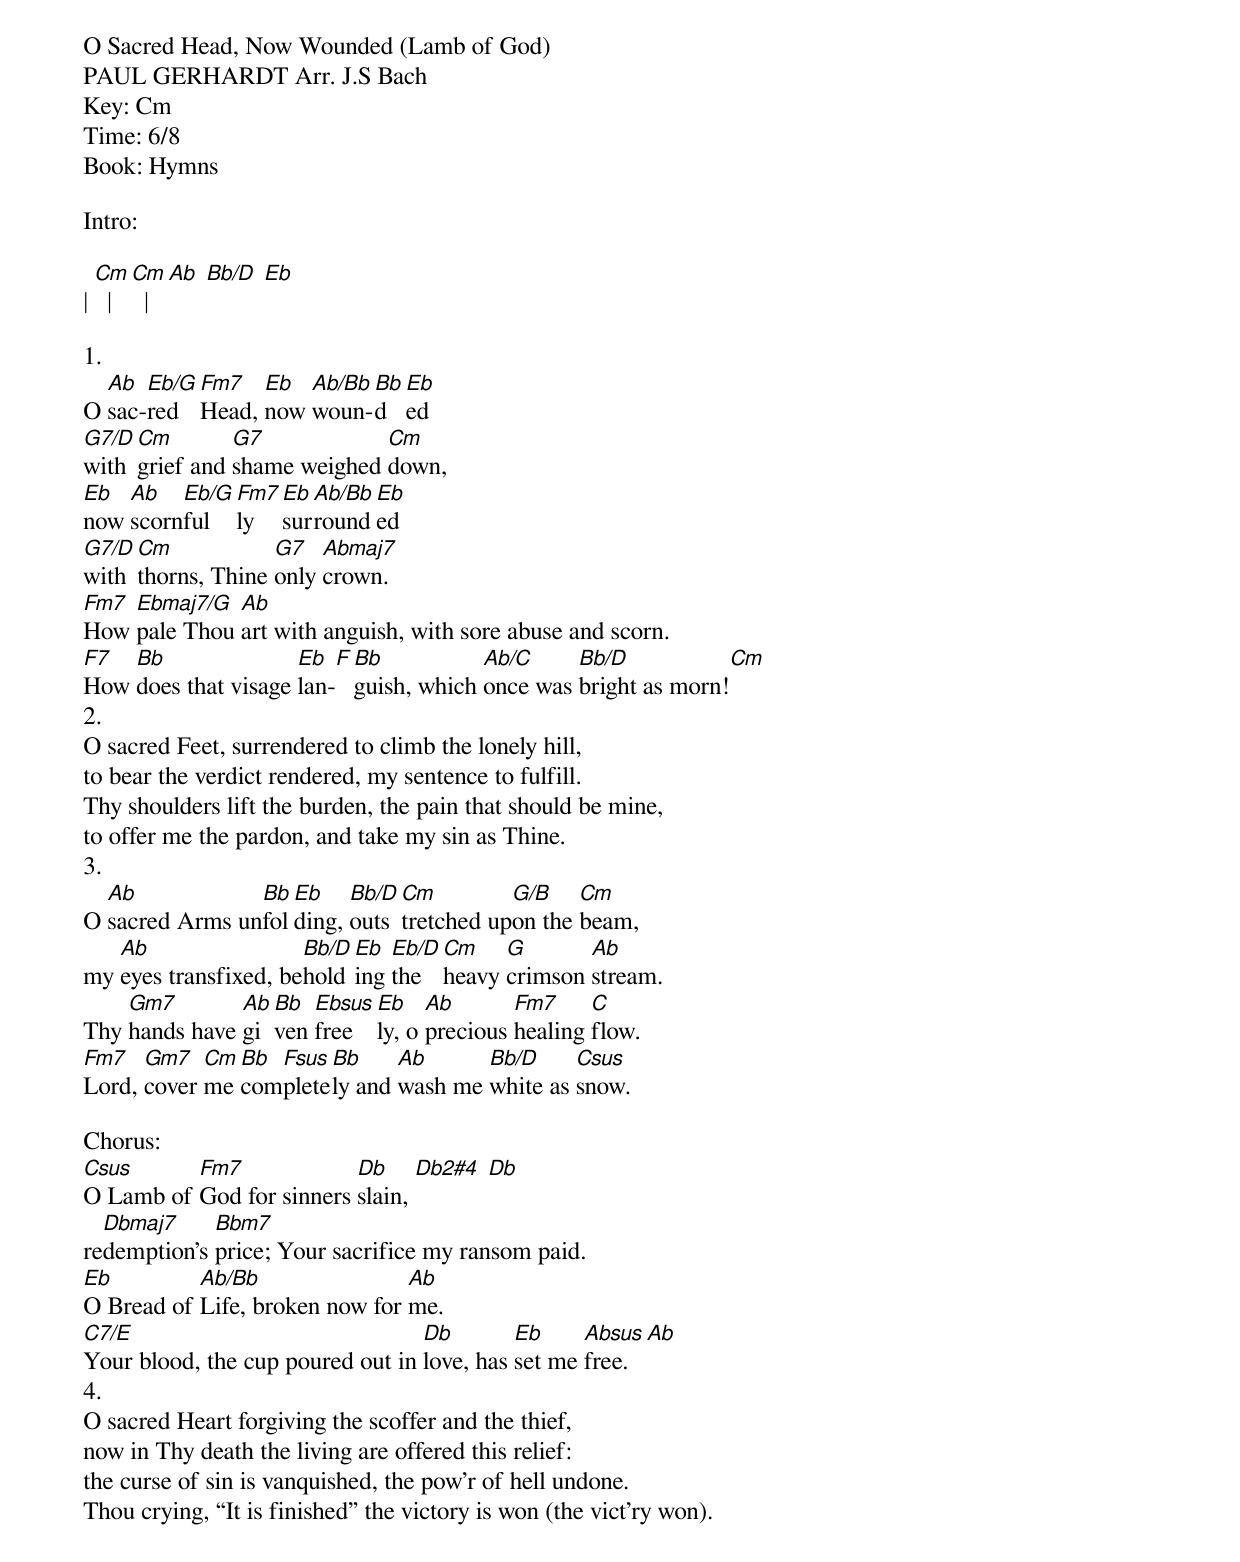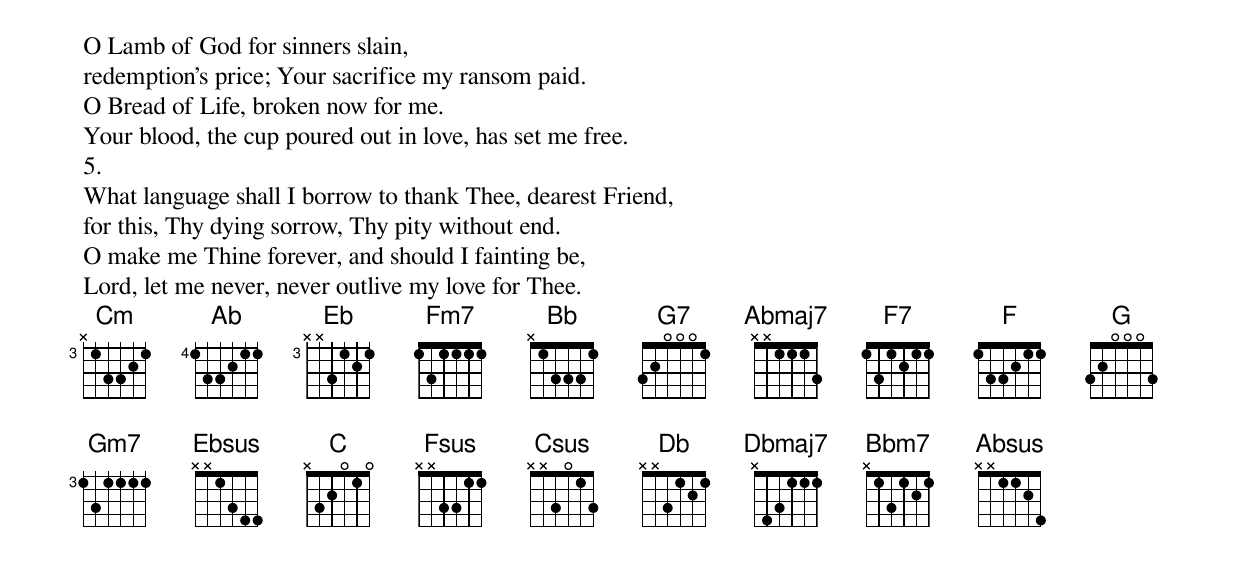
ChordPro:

O Sacred Head, Now Wounded (Lamb of God)
PAUL GERHARDT Arr. J.S Bach
Key: Cm
Time: 6/8
Book: Hymns

Intro:

| [Cm]  | [Cm]  | [Ab] [Bb/D] [Eb]

1.
O [Ab]sac-[Eb/G]red [Fm7]Head, [Eb]now [Ab/Bb]woun-[Bb]d[Eb]ed
[G7/D]with [Cm]grief and [G7]shame weighed [Cm]down,
[Eb]now [Ab]scorn[Eb/G]ful[Fm7]ly [Eb]sur[Ab/Bb]round[Eb]ed
[G7/D]with [Cm]thorns, Thine [G7]only [Abmaj7]crown.
[Fm7]How [Ebmaj7/G]pale Thou [Ab]art with anguish, with sore abuse and scorn.
[F7]How [Bb]does that visage [Eb]lan-[F][Bb]guish, which [Ab/C]once was [Bb/D]bright as morn![Cm]
2.
O sacred Feet, surrendered to climb the lonely hill,
to bear the verdict rendered, my sentence to fulfill.
Thy shoulders lift the burden, the pain that should be mine,
to offer me the pardon, and take my sin as Thine.
3.
O [Ab]sacred Arms un[Bb]fol[Eb]ding, [Bb/D]outs[Cm]tretched up[G/B]on the [Cm]beam,
my [Ab]eyes transfixed, be[Bb/D]hold[Eb]ing [Eb/D]the [Cm]heavy [G]crimson [Ab]stream.
Thy [Gm7]hands have [Ab]gi[Bb]ven [Ebsus]free[Eb]ly, o [Ab]precious [Fm7]healing [C]flow.
[Fm7]Lord, [Gm7]cover [Cm]me [Bb]com[Fsus]plete[Bb]ly and [Ab]wash me [Bb/D]white as [Csus]snow.

Chorus:
[Csus]O Lamb of [Fm7]God for sinners [Db]slain, [Db2#4] [Db]
re[Dbmaj7]demption’s [Bbm7]price; Your sacrifice my ransom paid.
[Eb]O Bread of [Ab/Bb]Life, broken now for [Ab]me.
[C7/E]Your blood, the cup poured out in [Db]love, has [Eb]set me [Absus]free. [Ab]
4.
O sacred Heart forgiving the scoffer and the thief,
now in Thy death the living are offered this relief:
the curse of sin is vanquished, the pow’r of hell undone.
Thou crying, “It is finished” the victory is won (the vict’ry won).
O Lamb of God for sinners slain,
redemption’s price; Your sacrifice my ransom paid.
O Bread of Life, broken now for me.
Your blood, the cup poured out in love, has set me free.
5.
What language shall I borrow to thank Thee, dearest Friend,
for this, Thy dying sorrow, Thy pity without end.
O make me Thine forever, and should I fainting be,
Lord, let me never, never outlive my love for Thee.
